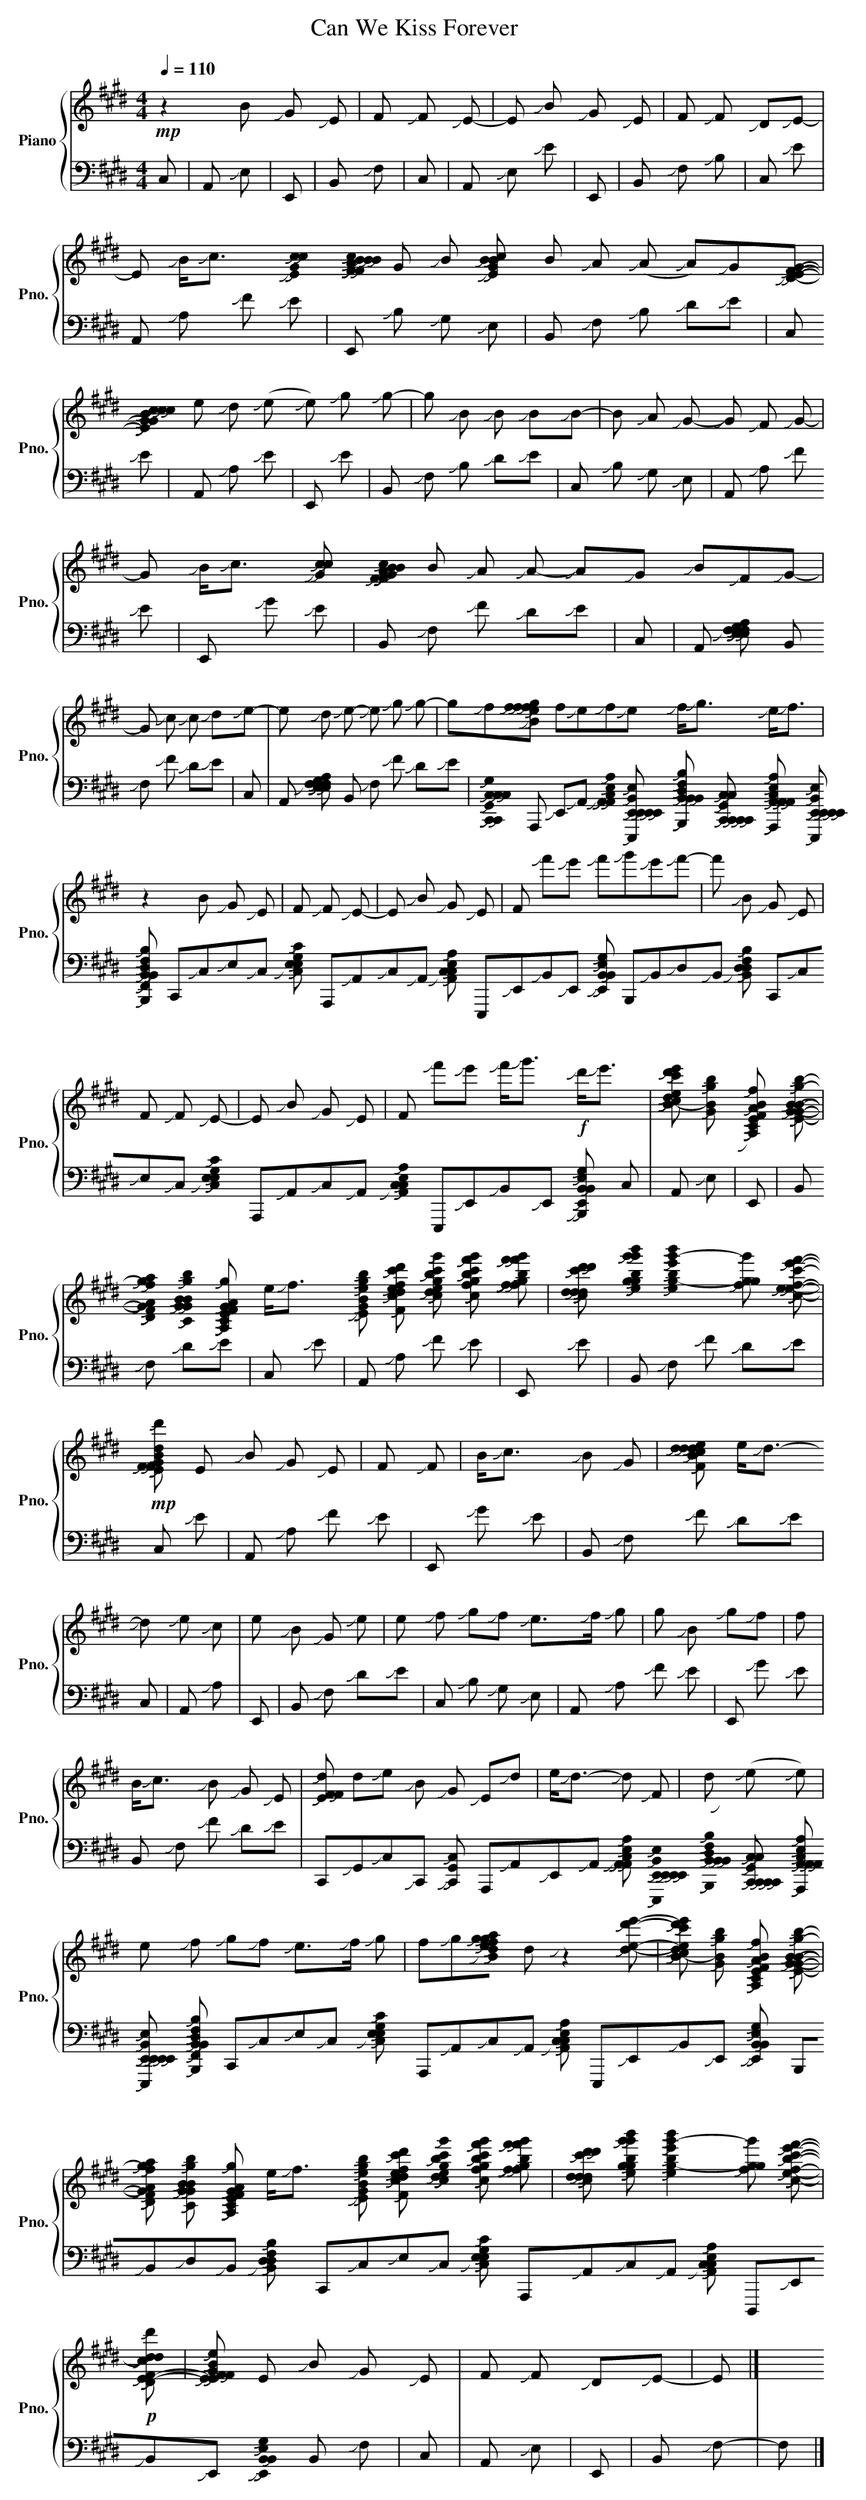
X:1
T:Can We Kiss Forever
%%score { 1 | 2 }
L:1/8
Q:1/4=110
M:4/4
K:E
V:1 treble nm="Piano" snm="Pno."
V:2 bass
V:1
!mp! z2 BI2J2 GI3J2 EI4J2 | FI5J4 FI6J2 EI7J2- | EI8J2 BI9J2 GI10J2 EI11J2 | %3
 FI12J4 FI13J2 DI14JEI15J- |$ EI16J2 BI17J<cI18J [GI19JcI20J]2 [EI21JcI22J]2 | %5
 [FI23JcI24J]>BI25J- BI26J2 [FI27JBI28J]>AI29J- AI30JGI31J- | %6
 GI32J2 BI33J2 [GI34JBI35J]2 [EI36JcI37J]BI38J- | %7
 BI39J AI40J2 (AI41J AI42J)GI43J[DI44JFI45J][EI46J-GI47J-]- |$ %8
 [EI48JGI49J]2{BI50J} cI51JcI52J [GI53JcI54J] dI55J2 eI56J- | %9
 eI57J dI58J2 (eI59J eI60J) gI61J2 gI62J- | gI63J3 BI64J BI65J2 BI66JBI67J- | %11
 BI68J AI69J2 GI70J- GI71J FI72J2 GI73J- |$ GI74J2 BI75J<cI76J [GI77JcI78J]2 cI79J2 | %13
 [FI80JcI81J]2 BI82JBI83J FI84J AI85J2 GI86J- | GI87J2 BI88J2 [GI89JBI90J] cI91J2 BI92J- | %15
 BI93J AI94J2 AI95J- AI96JGI97J BI98JFI99J/GI100J/- |$ GI101J3 cI102J cI103J2 dI104JeI105J- | %17
 eI106J dI107J2 eI108J- eI109J gI110J2 gI111J- | %18
 gI112JfI113J[BI114JfI115J]eI116J fI117JgI118J fI119J2- | %19
 fI120JeI121JfI122JeI123J fI124J<gI125J eI126J<fI127J |$ z2 BI129J2 GI130J2 EI131J2 | %21
 FI132J4 FI133J2 EI134J2- | EI135J2 BI136J2 GI137J2 EI138J2 | %23
 FI139J2 f'I140Je'I141J f'I142Jg'I143Je'I144Jf'I145J- | f'I146J2 BI147J2 GI148J2 EI149J2 |$ %25
 FI150J4 FI151J2 EI152J2- | EI153J2 BI154J2 GI155J2 EI156J2 | %27
 FI157J2 f'I158Je'I159J f'I160J<g'I161J!f! d'I162J<e'I163J | %28
 [eI164Je'I165J]2 BI166J[dI167Jd'I168J] [cI169Jc'I170J]>[BI171J-bI172J-]- [BI173JbI174J][GI175JgI176J] |$ %29
 [A,I177JCI178JEI179JAI180J]4 [FI181JfI182J]2 [BI183JbI184J][GI185JgI186J] | %30
 [EI187JGI188J]2 BI189J2 [GI190JgI191J]2 [BI192JbI193J][AI194J-aI195J-]- | %31
 [AI196JaI197J]2 [GI198JgI199J]2 [FI200JfI201J]2 [DI202JdI203J][EI204JeI205J] | %32
 [CI206JGI207J]2 BI208J2 [GI209JgI210J]2 [BI211JbI212J][AI213JaI214J] |$ %33
 [A,I215JCI216JEI217JAI218J]2 [GI219JgI220J]2 [FI221JfI222J]2 [EI223JeI224J]gI225J/fI226J/ | %34
 eI227J<fI228J [BI229JbI230J]2 [GI231JgI232J]2 [EI233JeI234J]2 | %35
 [FI235JfI236J]4 [cI237Jc'I238J]2 [dI239Jd'I240J][eI241Je'I242J] | %36
 [gI243Jg'I244J]2 bI245J2 [cI246JeI247Jc'I248J]2 [dI249JbI250Jd'I251J][eI252Je'I253J] |$ %37
 [fI254Jf'I255J]<[gI256Jg'I257J] bI258J2 [cI259Jc'I260J]fI261J[dI262JgI263Jd'I264J][eI265Je'I266J] | %38
 [fI267Jf'I268J]/[gI269Jg'I270J]/[fI271Jf'I272J] bI273J[fI274Jf'I275J] [fI276JbI277J][eI278Je'I279J]/[cI280Jc'I281J]/ [eI282JbI283Je'I284J][dI285J-d'I286J-]- | %39
 [dI287Jd'I288J]3 dI289J [cI290Jc'I291J]2 [dI292Jd'I293J][eI294Je'I295J] | %40
 [gI296Jg'I297J][bI298Jb'I299J] [gI300Jg'I301J]2 eI302J2 bI303J2 |$ %41
 [eI304Je'I305J][bI306Jb'I307J] [gI308J-g'I309J-]2- [gI310Jg'I311J]fI312J gI313J2 | %42
 [fI314Jf'I315J][eI316Je'I317J] [cI318Jc'I319J]2 eI320J2 [eI321JbI322Je'I323J][dI324J-d'I325J-]- | %43
!mp! [dI326Jd'I327J]8 | z2 BI329J2 GI330J2 EI331J2 | FI332J4 FI333J2 EI334J2- |$ %46
 EI335J2 BI336J2 GI337J2 EI338J2 | FI339J4 FI340J4 | BI341J<cI342J BI343J2 GI344J4 | %49
 [FI345JcI346J] dI347J3- dI348J4 | dI349JeI350J BI351J2 GI352J3 dI353J |$ %51
 eI354J<dI355J- dI356J2 eI357J2 cI358J2 | eI359J2 BI360J2 GI361J3 eI362J | %53
 eI363J fI364J2 gI365J/fI366J/ eI367J>fI368J gI369J2 | gI370J2 BI371J4 gI372JfI373J | fI374J8 |$ %56
 BI375J<cI376J BI377J2 GI378J2 EI379J2 | [FI380JdI381J]4 FI382J2 EI383J2 | %58
 dI384JeI385J BI386J2 GI387J2 EI388JdI389J | eI390J<dI391J- dI392J2 FI393J4 | %60
 dI394J (eI395J3 eI396J4) |$ eI397J fI398J2 gI399J/fI400J/ eI401J>fI402J gI403J2 | %62
 fI404JgI405J[BI406JaI407J]gI408J- gI409JfI410J/eI411J/ dI412JeI413J/dI414J/- | %63
 dI415J4 z2 [dI417Jd'I418J]!f![eI419J-e'I420J-]- | %64
 [eI421Je'I422J]3 [dI423Jd'I424J] [cI425Jc'I426J]>[BI427J-bI428J-]- [BI429JbI430J][GI431JgI432J] |$ %65
 [A,I433JCI434JEI435JAI436J]4 [FI437JfI438J]2 [BI439JbI440J][GI441JgI442J] | %66
 [EI443JGI444J]2 BI445J2 [GI446JgI447J]2 [BI448JbI449J][AI450J-aI451J-]- | %67
 [AI452JaI453J]2 [GI454JgI455J]2 [FI456JfI457J]2 [DI458JdI459J][EI460JeI461J] | %68
 [CI462JGI463J]2 BI464J2 [GI465JgI466J]2 [BI467JbI468J][AI469JaI470J] |$ %69
 [A,I471JCI472JEI473JAI474J]2 [GI475JgI476J]2 [FI477JfI478J]2 [EI479JeI480J]gI481J/fI482J/ | %70
 eI483J<fI484J [BI485JbI486J]2 [GI487JgI488J]2 [EI489JeI490J]2 | %71
 [FI491JfI492J]4 [cI493Jc'I494J]2 [dI495Jd'I496J][eI497Je'I498J] | %72
 [gI499Jg'I500J]2 bI501J2 [cI502JeI503Jc'I504J]2 [dI505JbI506Jd'I507J][eI508Je'I509J] |$ %73
 [fI510Jf'I511J]<[gI512Jg'I513J] bI514J2 [cI515Jc'I516J]fI517J[dI518JgI519Jd'I520J][eI521Je'I522J] | %74
 [fI523Jf'I524J]/[gI525Jg'I526J]/[fI527Jf'I528J] bI529J[fI530Jf'I531J] [fI532JbI533J][eI534Je'I535J]/[cI536Jc'I537J]/ [eI538JbI539Je'I540J][dI541J-d'I542J-]- | %75
 [dI543Jd'I544J]3 dI545J [cI546Jc'I547J]2 [dI548Jd'I549J][eI550Je'I551J] | %76
 [gI552Jg'I553J][bI554Jb'I555J] [gI556Jg'I557J]2 eI558J2 bI559J2 |$ %77
 [eI560Je'I561J][bI562Jb'I563J] [gI564J-g'I565J-]2- [gI566Jg'I567J]fI568J gI569J2 | %78
 [fI570Jf'I571J][eI572Je'I573J] [cI574JbI575Jc'I576J]2 eI577J2 [eI578JbI579Je'I580J][dI581J-d'I582J-]- | %79
!p! [dI583Jd'I584J]4 [FI585JcI586J]2 [DI587JdI588J][EI589J-eI590J-]- | %80
 [EI591JeI592J]2 BI593J2 GI594J2 EI595J2 | FI596J4 FI597J2 EI598J2- |$ %82
 EI599J2 BI600J2 GI601J2 EI602J2 | FI603J4 FI604J2 DI605JEI606J- | EI607J8 |] %85
V:2
 C,I608J8 | A,,I609J2 E,I610J6 | E,,I611J8 | B,,I612J2 F,I613J6 |$ C,I614J8 | %5
 A,,I615J2 E,I616J4 EI617J2 | E,,I618J8 | B,,I619J2 F,I620J2 B,I621J4 |$ C,I622J6 EI623J2 | %9
 A,,I624J2 A,I625J2 FI626J2 EI627J2 | E,,I628J2 B,I629J2 G,I630J2 E,I631J2 | %11
 B,,I632J2 F,I633J2 B,I634J2 DI635JEI636J |$ C,I637J6 EI638J2 | A,,I639J2 A,I640J4 EI641J2 | %14
 E,,I642J6 EI643J2 | B,,I644J2 F,I645J2 B,I646J2 DI647JEI648J |$ %16
 C,I649J2 B,I650J2 G,I651J2 E,I652J2 | A,,I653J2 A,I654J2 FI655J2 EI656J2 | %18
 E,,I657J4 GI658J2 EI659J2 | B,,I660J2 F,I661J2 FI662J2 DI663JEI664J |$ C,I665J8 | %21
 A,,I666J2 [F,I667JA,I668J]E,I669J F,I670JG,I671JE,I672JF,I673J | E,,I674J8 | %23
 B,,I675J2 F,I676J2 FI677J2 DI678JEI679J | C,I680J8 |$ %25
 A,,I681J2 [F,I682JA,I683J]E,I684J F,I685J<G,I686J E,I687J<F,I688J | E,,I689J8 | %27
 B,,I690J2 F,I691J2 FI692J2 DI693JEI694J | %28
 [C,,I695JC,I696J] [C,I697JG,I698J]2 C,,I699J [G,,I700JC,I701J]2 C,,I702J2 |$ %29
 A,,,I703J2 E,,I704JA,,I705J [C,I706JE,I707JA,I708J] A,,I709J2 A,,I710J | %30
 [E,,,I711JE,,I712J] E,,I713J2 E,,I714J [B,,I715JE,I716J]2 E,,I717J z | %31
 [B,,,I719JB,,I720J] B,,I721J2 B,,I722J [D,I723JF,I724JB,I725J]2 B,,I726J2 | %32
 [C,,I727JC,I728J] C,,I729J2 C,,I730J [G,,I731JC,I732J]2 C,,I733J2 |$ %33
 [A,,,I734JA,,I735J] A,,I736J2 A,,I737J [C,I738JE,I739JA,I740J] A,,I741J2 A,,I742J | %34
 [E,,,I743JE,,I744J] E,,I745J2 E,,I746J [B,,I747JE,I748J]2 E,,I749J2 | %35
 [B,,,I750JB,,I751J]2 F,,I752JB,,I753J [D,I754JF,I755JB,I756J]4 | %36
 C,,I757JC,I758JE,I759JC,I760J [E,I761JG,I762JCI763J]2 E,I764JC,I765J |$ %37
 A,,,I766JA,,I767JC,I768JA,,I769J [C,I770JE,I771JA,I772J]2 C,I773JA,,I774J | %38
 E,,,I775JE,,I776JB,,I777JE,,I778J [B,,I779JE,I780JG,I781J]2 B,,I782JE,,I783J | %39
 B,,,I784JB,,I785JD,I786JB,,I787J [D,I788JF,I789JB,I790J]2 D,I791JB,,I792J | %40
 C,,I793JC,I794JE,I795JC,I796J [E,I797JG,I798JCI799J]2 E,I800JC,I801J |$ %41
 A,,,I802JA,,I803JC,I804JA,,I805J [C,I806JE,I807JA,I808J]2 C,I809JA,,I810J | %42
 E,,,I811JE,,I812JB,,I813JE,,I814J [B,,I815JE,I816JG,I817J]2 B,,I818JE,,I819J | B,,,I820J8 | %44
 C,I821J8 | A,,I822J2 E,I823J6 |$ E,,I824J8 | B,,I825J2 F,I826J4 DI827JEI828J | C,I829J6 EI830J2 | %49
 A,,I831J2 A,I832J2 FI833J2 EI834J2 | E,,I835J6 EI836J2 |$ %51
 B,,I837J2 F,I838J2 FI839J2 DI840JEI841J | C,I842J6 EI843J2 | A,,I844J2 A,I845J2 FI846J2 EI847J2 | %54
 E,,I848J4 GI849J2 EI850J2 | B,,I851J2 F,I852J2 FI853J2 DI854JEI855J |$ C,I856J8 | %57
 A,,I857J2 A,I858J6 | E,,I859J8 | B,,I860J2 F,I861J4 DI862JEI863J | %60
 C,I864J2 B,I865J2 G,I866J2 E,I867J2 |$ A,,I868J2 A,I869J2 FI870J2 EI871J2 | %62
 E,,I872J4 GI873J2 EI874J2 | B,,I875J2 F,I876J2 FI877J2 DI878JEI879J | %64
 C,,I880JG,,I881JC,I882JC,,I883J [G,,I884JC,I885J]2 C,,I886J2 |$ %65
 A,,,I887JA,,I888JE,,I889JA,,I890J [C,I891JE,I892JA,I893J] A,,I894J2 A,,I895J | %66
 [E,,,I896JE,,I897J] E,,I898J2 E,,I899J [B,,I900JE,I901J]2 E,,I902J2 | %67
 [B,,,I903JB,,I904J] B,,I905J2 B,,I906J [D,I907JF,I908JB,I909J]2 B,,I910J2 | %68
 [C,,I911JC,I912J] C,,I913J2 C,,I914J [G,,I915JC,I916J]2 C,,I917J2 |$ %69
 [A,,,I918JA,,I919J]3 A,,I920J [C,I921JE,I922JA,I923J] A,,I924J2 A,,I925J | %70
 [E,,,I926JE,,I927J] E,,I928J2 E,,I929J [B,,I930JE,I931J]2 E,,I932J2 | %71
 [B,,,I933JB,,I934J]2 F,,I935JB,,I936J [D,I937JF,I938JB,I939J]4 | %72
 C,,I940JC,I941JE,I942JC,I943J [E,I944JG,I945JCI946J]2 E,I947JC,I948J |$ %73
 A,,,I949JA,,I950JC,I951JA,,I952J [C,I953JE,I954JA,I955J]2 C,I956JA,,I957J | %74
 E,,,I958JE,,I959JB,,I960JE,,I961J [B,,I962JE,I963JG,I964J]2 B,,I965JE,,I966J | %75
 B,,,I967JB,,I968JD,I969JB,,I970J [D,I971JF,I972JB,I973J]2 D,I974JB,,I975J | %76
 C,,I976JC,I977JE,I978JC,I979J [E,I980JG,I981JCI982J]2 E,I983JC,I984J |$ %77
 A,,,I985JA,,I986JC,I987JA,,I988J [C,I989JE,I990JA,I991J]2 C,I992JA,,I993J | %78
 D,,,I994JE,,I995JB,,I996JE,,I997J [B,,I998JE,I999JG,I1000J]2 B,,I1001JE,,I1002J | %79
 B,,I1003J2 F,I1004J6 | C,I1005J8 | A,,I1006J2 E,I1007J6 |$ E,,I1008J8 | B,,I1009J2 F,I1010J6- | %84
 F,I1011J8 |] %85
